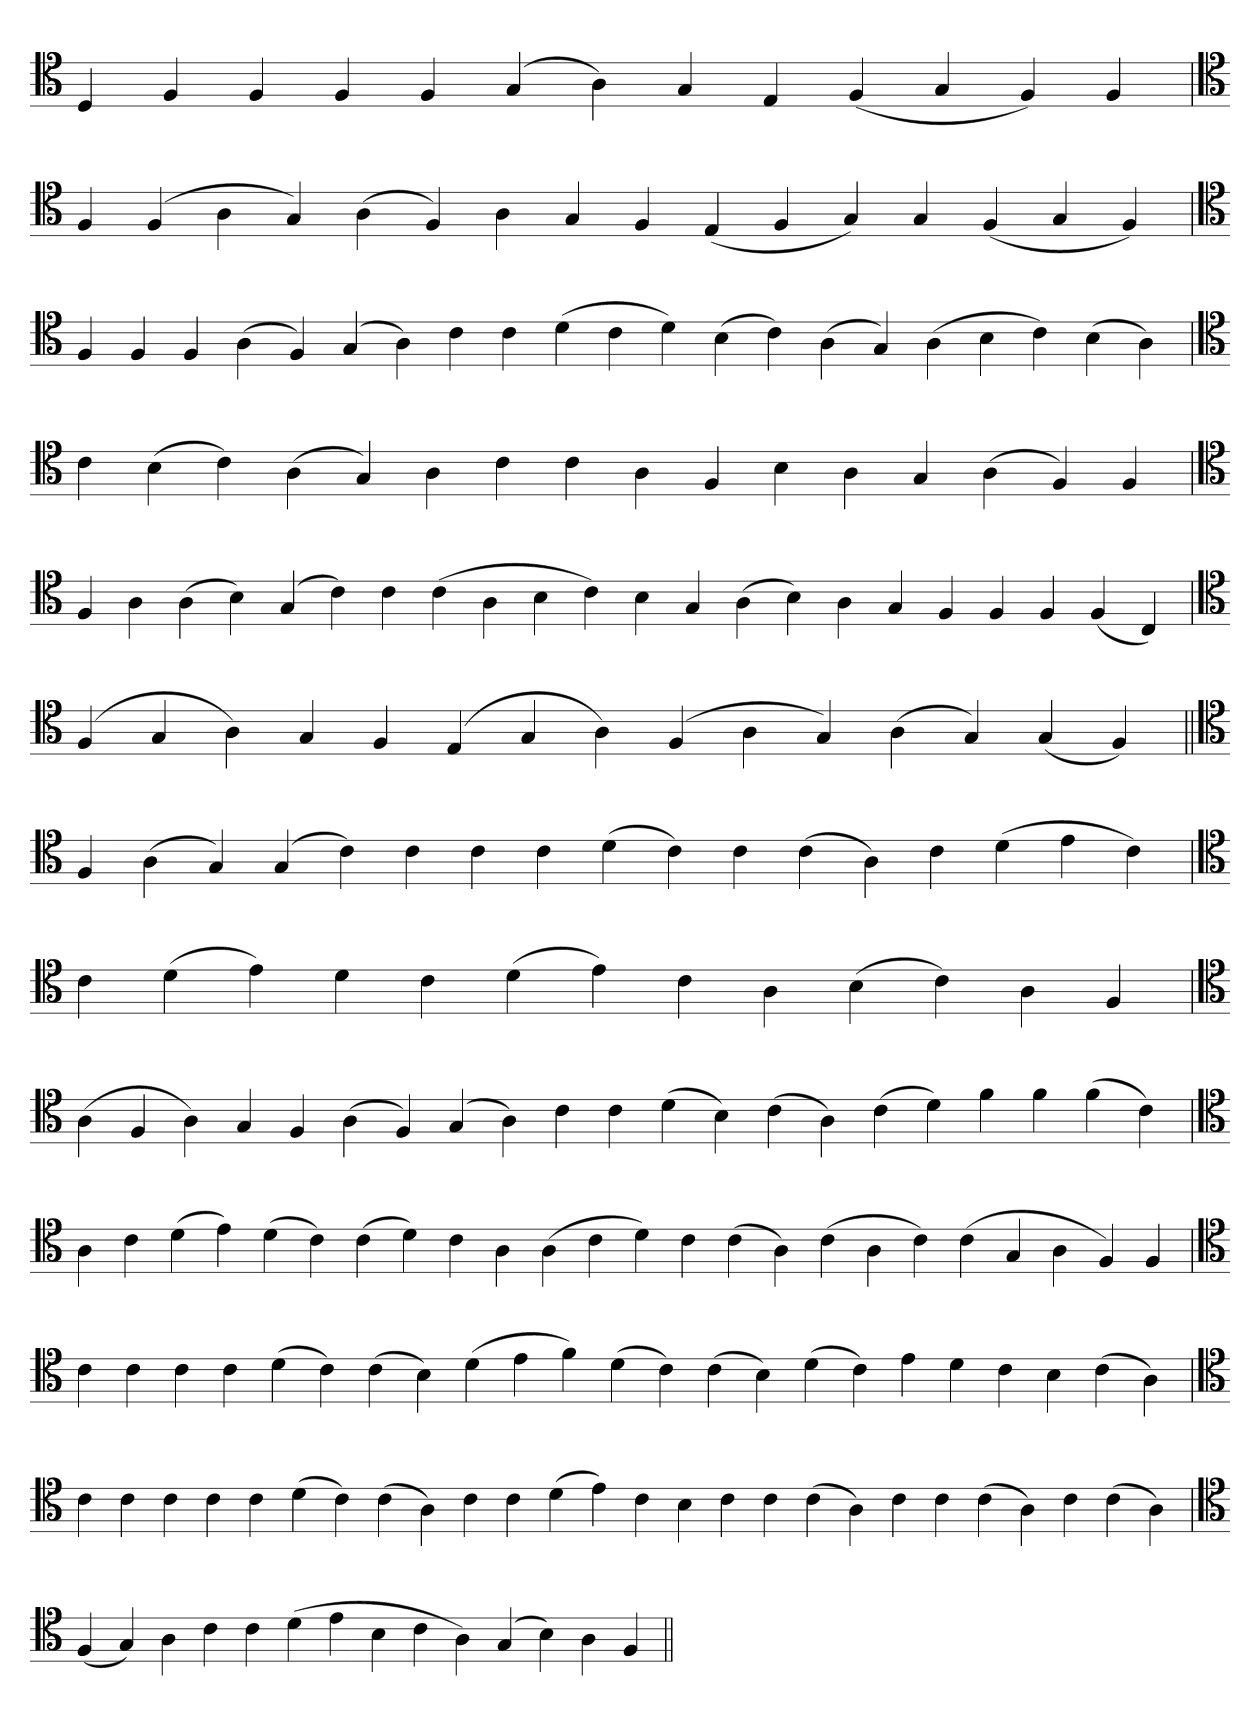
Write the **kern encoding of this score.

**kern
*part1
*staff1
*clefC4
=
4D
4F
4F
4F
4F
(4G
4A)
4G
4E
(4F
4G
4F)
4F
=`
*clefC4
4F
(4F
4A
4G)
(4A
4F)
4A
4G
4F
(4E
4F
4G)
4G
(4F
4G
4F)
='
*clefC4
4F
4F
4F
(4A
4F)
(4G
4A)
4c
4c
(4d
4c
4d)
(4B
4c)
(4A
4G)
(4A
4B
4c)
(4B
4A)
=
*clefC4
4c
(4B
4c)
(4A
4G)
4A
4c
4c
4A
4F
4B
4A
4G
(4A
4F)
4F
='
*clefC4
4F
4A
(4A
4B)
(4G
4c)
4c
(4c
4A
4B
4c)
4B
4G
(4A
4B)
4A
4G
4F
4F
4F
(4F
4C)
=`
*clefC4
(4F
4G
4A)
4G
4F
(4E
4G
4A)
(4F
4A
4G)
(4A
4G)
(4G
4F)
=||
*clefC4
4F
(4A
4G)
(4G
4c)
4c
4c
4c
(4d
4c)
4c
(4c
4A)
4c
(4d
4e
4c)
=`
*clefC4
4c
(4d
4e)
4d
4c
(4d
4e)
4c
4A
(4B
4c)
4A
4F
=`
*clefC4
(4A
4F
4A)
4G
4F
(4A
4F)
(4G
4A)
4c
4c
(4d
4B)
(4c
4A)
(4c
4d)
4f
4f
(4f
4c)
='
*clefC4
4A
4c
(4d
4e)
(4d
4c)
(4c
4d)
4c
4A
(4A
4c
4d)
4c
(4c
4A)
(4c
4A
4c)
(4c
4G
4A
4F)
4F
=
*clefC4
4c
4c
4c
4c
(4d
4c)
(4c
4B)
(4d
4e
4f)
(4d
4c)
(4c
4B)
(4d
4c)
4e
4d
4c
4B
(4c
4A)
='
*clefC4
4c
4c
4c
4c
4c
(4d
4c)
(4c
4A)
4c
4c
(4d
4e)
4c
4B
4c
4c
(4c
4A)
4c
4c
(4c
4A)
4c
(4c
4A)
=`
*clefC4
(4F
4G)
4A
4c
4c
(4d
4e
4B
4c
4A)
(4G
4B)
4A
4F
=||
*-
